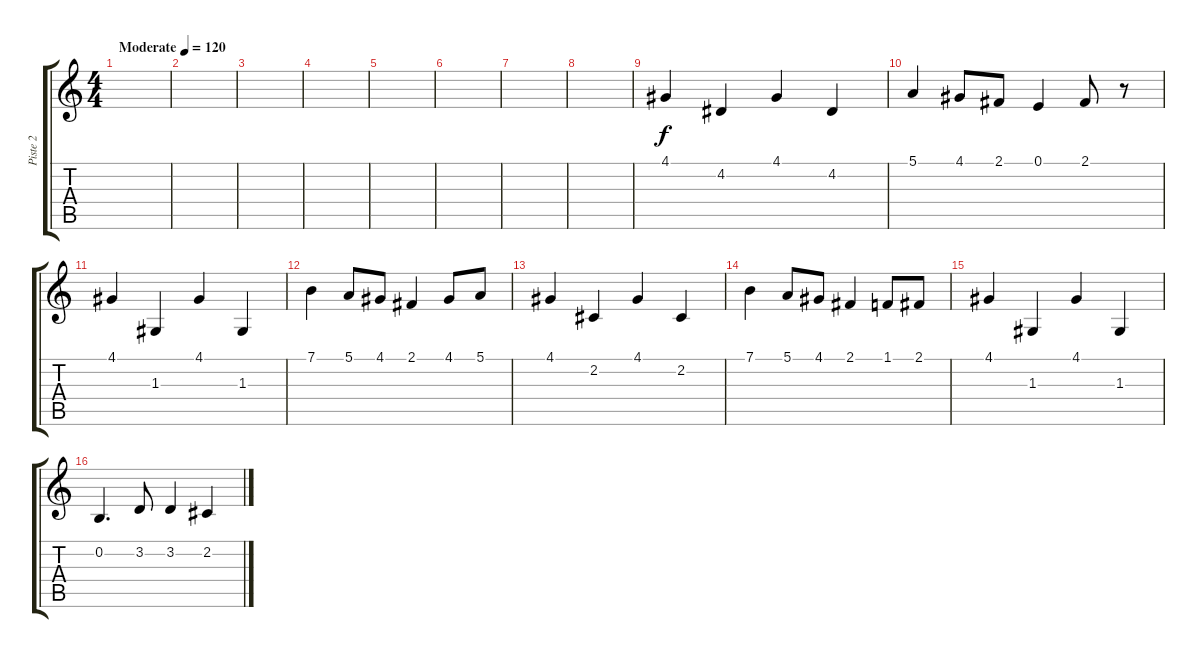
\track ("Piste 2" "Piste 2") {instrument pad1newage}
\staff {score tabs}
\tuning (E4 B3 G3 D3 A2 E2) {hide}
\ts (4 4)
\tempo (120 "Moderate")
\clef g2
\ks c
|
|
|
|
|
|
|
|
4.1.4 4.2.4 4.1.4 4.2.4 |
5.1.4 4.1.8 2.1.8 0.1.4 2.1.8 r.8 |
4.1.4 1.3.4 4.1.4 1.3.4 |
7.1.4 5.1.8 4.1.8 2.1.4 4.1.8 5.1.8 |
4.1.4 2.2.4 4.1.4 2.2.4 |
7.1.4 5.1.8 4.1.8 2.1.4 1.1.8 2.1.8 |
4.1.4 1.3.4 4.1.4 1.3.4 |
0.2.4{d} 3.2.8 3.2.4 2.2.4
